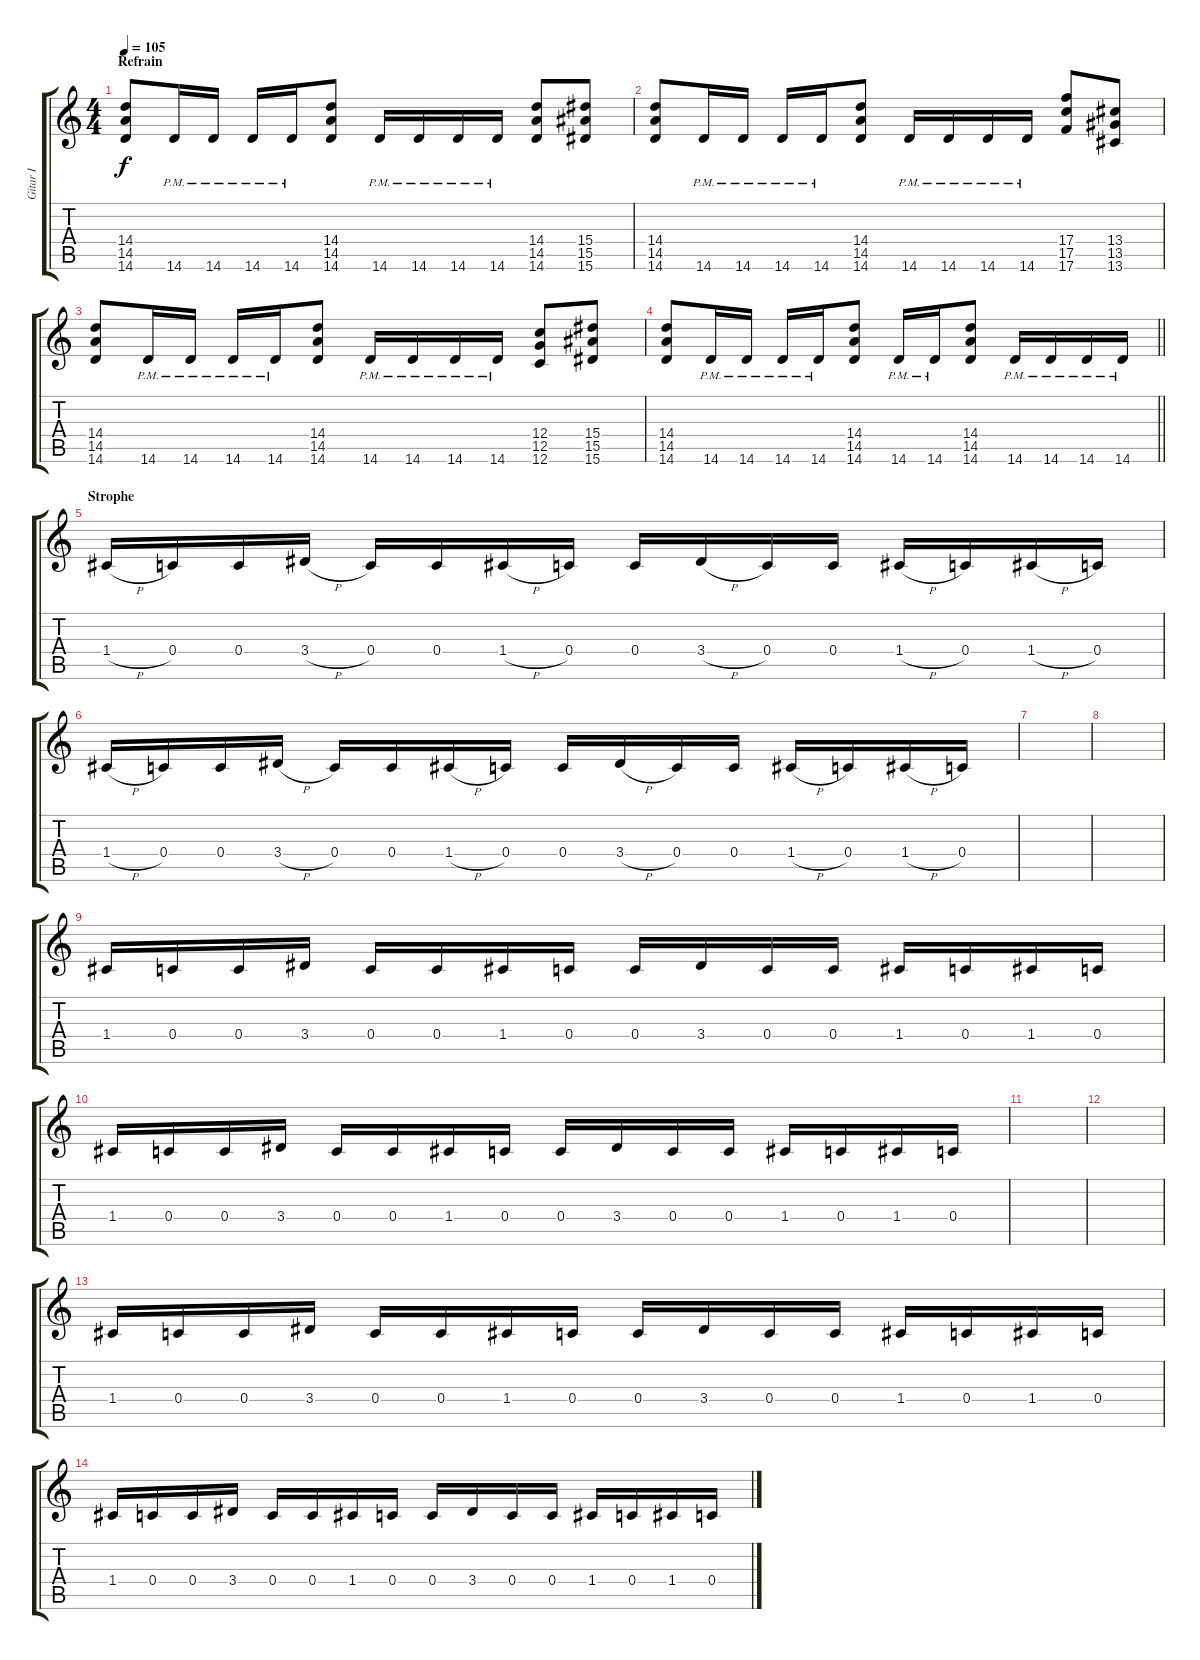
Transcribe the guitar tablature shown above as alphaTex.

\track ("Gitar I" "Gitar I") {instrument distortionguitar}
\staff {score tabs}
\tuning (D4 A3 F3 C3 G2 C2) {hide}
\ts (4 4)
\section ("" "Refrain")
\tempo 105
\clef g2
\ks c
(14.4 14.5 14.6).8{dy f} 14.6{pm}.16 14.6{pm}.16 14.6{pm}.16 14.6{pm}.16 (14.4 14.5 14.6).8 14.6{pm}.16 14.6{pm}.16 14.6{pm}.16 14.6{pm}.16 (14.4 14.5 14.6).8 (15.4 15.5 15.6).8 |
(14.4 14.5 14.6).8 14.6{pm}.16 14.6{pm}.16 14.6{pm}.16 14.6{pm}.16 (14.4 14.5 14.6).8 14.6{pm}.16 14.6{pm}.16 14.6{pm}.16 14.6{pm}.16 (17.4 17.5 17.6).8 (13.4 13.5 13.6).8 |
(14.4 14.5 14.6).8 14.6{pm}.16 14.6{pm}.16 14.6{pm}.16 14.6{pm}.16 (14.4 14.5 14.6).8 14.6{pm}.16 14.6{pm}.16 14.6{pm}.16 14.6{pm}.16 (12.4 12.5 12.6).8 (15.4 15.5 15.6).8 |
\barLineRight lightlight
(14.4 14.5 14.6).8 14.6{pm}.16 14.6{pm}.16 14.6{pm}.16 14.6{pm}.16 (14.4 14.5 14.6).8 14.6{pm}.16 14.6{pm}.16 (14.4 14.5 14.6).8 14.6{pm}.16 14.6{pm}.16 14.6{pm}.16 14.6{pm}.16 |
\section ("" "Strophe")
1.4{h}.16{volume 8 instrument distortionguitar} 0.4.16 0.4.16 3.4{h}.16 0.4.16 0.4.16 1.4{h}.16 0.4.16 0.4.16 3.4{h}.16 0.4.16 0.4.16 1.4{h}.16 0.4.16 1.4{h}.16 0.4.16 |
1.4{h}.16 0.4.16 0.4.16 3.4{h}.16 0.4.16 0.4.16 1.4{h}.16 0.4.16 0.4.16 3.4{h}.16 0.4.16 0.4.16 1.4{h}.16 0.4.16 1.4{h}.16 0.4.16 |
|
|
1.4.16 0.4.16 0.4.16 3.4.16 0.4.16 0.4.16 1.4.16 0.4.16 0.4.16 3.4.16 0.4.16 0.4.16 1.4.16 0.4.16 1.4.16 0.4.16 |
1.4.16 0.4.16 0.4.16 3.4.16 0.4.16 0.4.16 1.4.16 0.4.16 0.4.16 3.4.16 0.4.16 0.4.16 1.4.16 0.4.16 1.4.16 0.4.16 |
|
|
1.4.16 0.4.16 0.4.16 3.4.16 0.4.16 0.4.16 1.4.16 0.4.16 0.4.16 3.4.16 0.4.16 0.4.16 1.4.16 0.4.16 1.4.16 0.4.16 |
1.4.16 0.4.16 0.4.16 3.4.16 0.4.16 0.4.16 1.4.16 0.4.16 0.4.16 3.4.16 0.4.16 0.4.16 1.4.16 0.4.16 1.4.16 0.4.16
